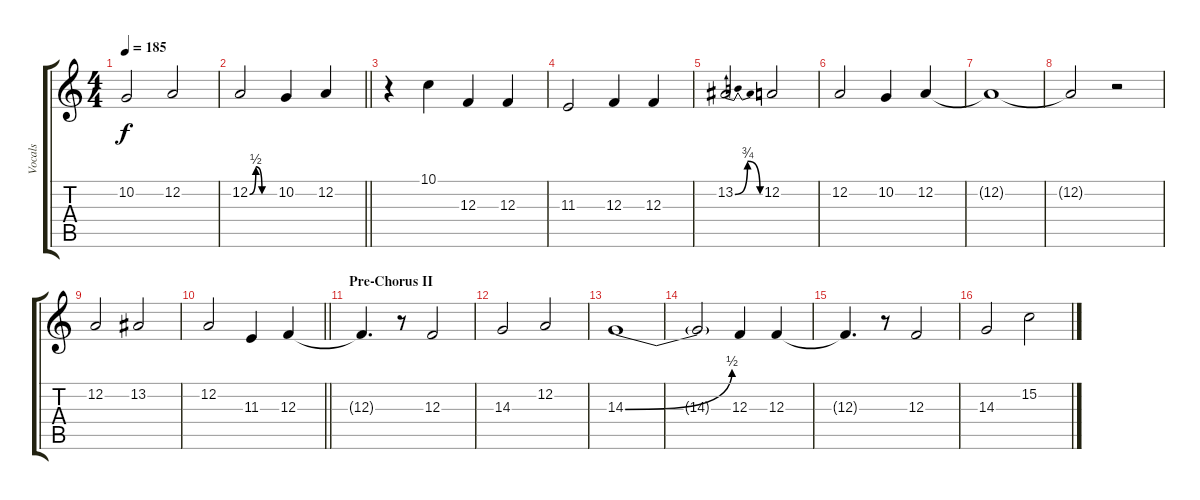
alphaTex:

\track ("Vocals" "Vocals") {instrument piccolo}
\staff {score tabs}
\tuning (D4 A3 F3 C3 G2 D2) {hide}
\ts (4 4)
\tempo 185
\clef g2
\ks c
10.2.2{dy f} 12.2.2 |
\barLineRight lightlight
12.2{be (custom 0 0 15 2 30 0 60 0)}.2 10.2.4 12.2.4 |
r.4 10.1.4 12.3.4 12.3.4 |
11.3.2 12.3.4 12.3.4 |
13.2{be (bendrelease 0 0 30 3 30 3 60 0)}.2 12.2.2 |
12.2.2 10.2.4 12.2.4 |
12.2{t}.1 |
12.2{t}.2 r.2 |
12.2.2 13.2.2 |
\barLineRight lightlight
12.2.2 11.3.4 12.3.4 |
\section ("" "Pre-Chorus II")
12.3{t}.4{d} r.8 12.3.2 |
14.3.2 12.2.2 |
14.3{be (bend 0 0 60 2)}.1 |
14.3{t}.2 12.3.4 12.3.4 |
12.3{t}.4{d} r.8 12.3.2 |
14.3.2 15.2.2
